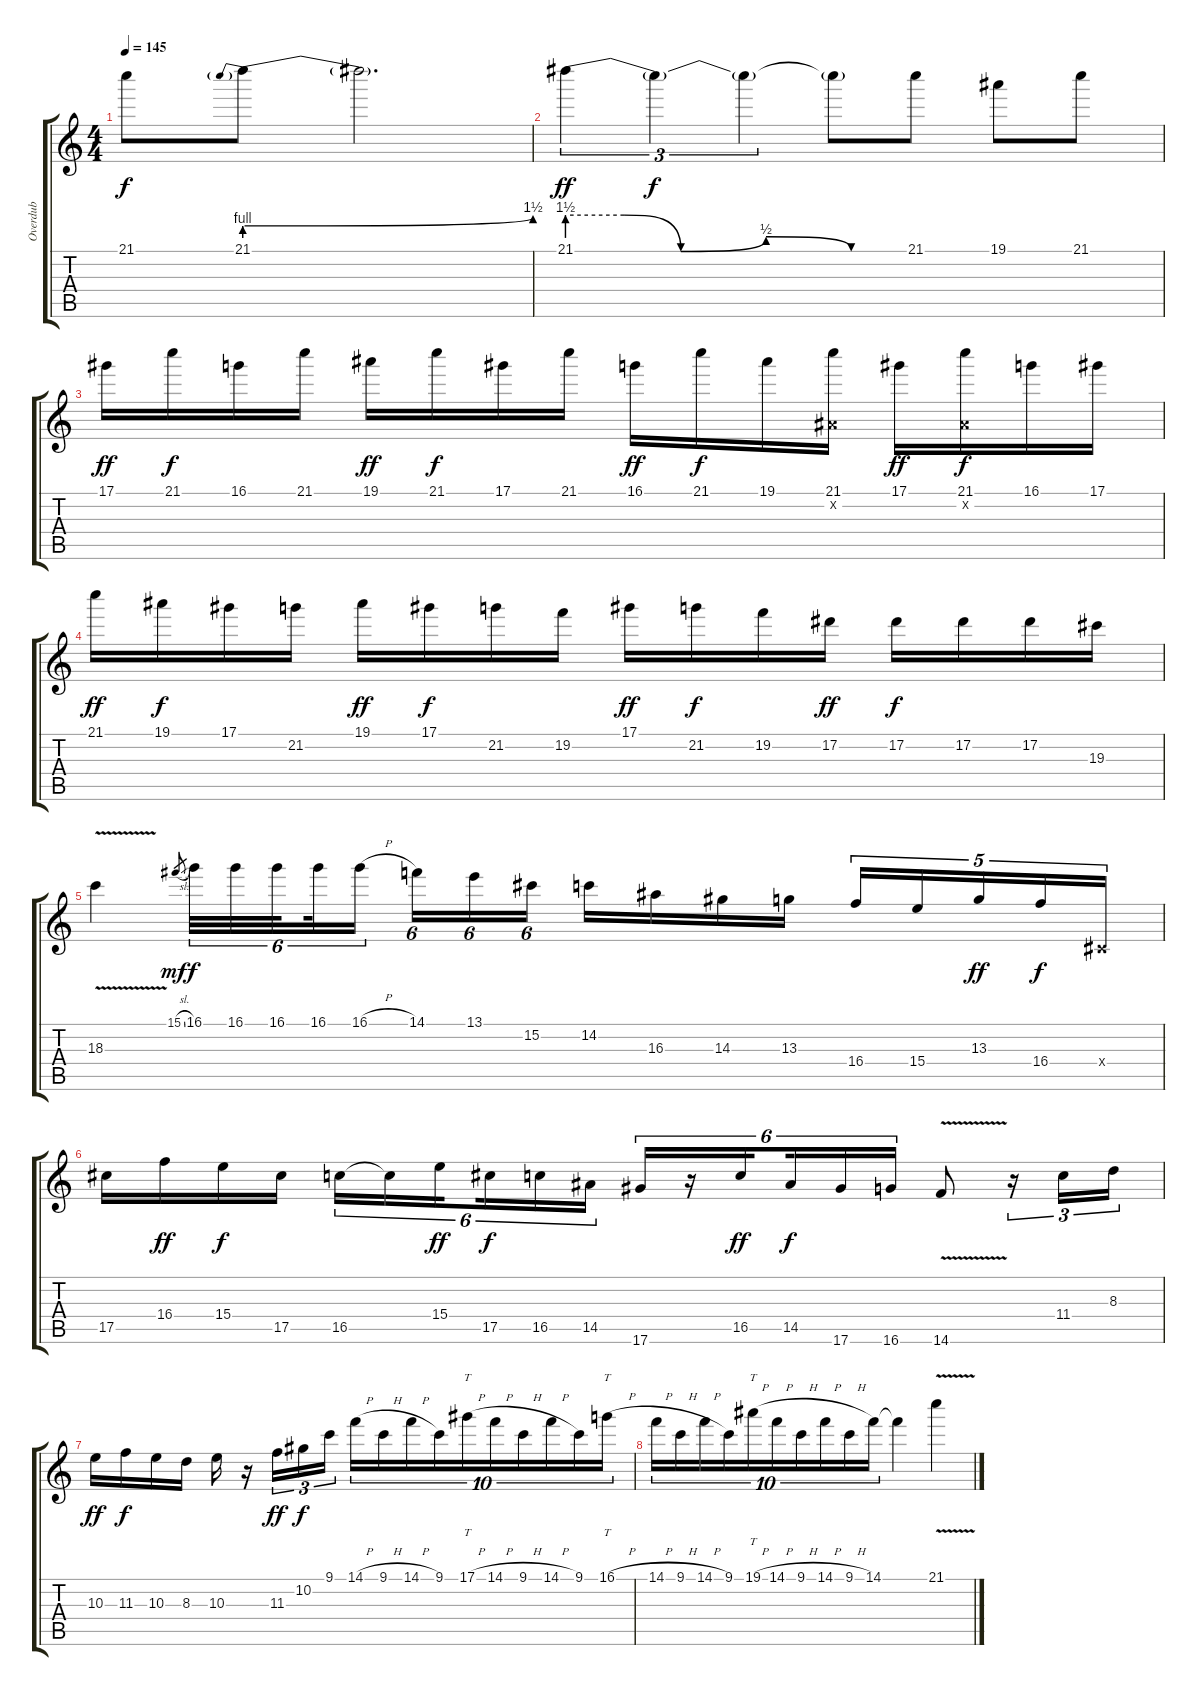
\track ("Overdub" "Overdub") {instrument fretlessbass}
\staff {score tabs}
\tuning (Eb4 Bb3 Gb3 Db3 Ab2 Eb2) {hide}
\ts (4 4)
\tempo 145
\clef g2
\ks c
21.1{t}.8{dy f} 21.1{be (prebendbend 0 4 60 6)}.8 21.1{t}.2{d} |
21.1{be (custom 0 6 10 6 20 0 35 2 50 0 60 0)}.4{tu (3 2) dy ff} 21.1{t}.4{tu (3 2) dy f} 21.1{t}.4{tu (3 2)} 21.1{t}.8 21.1.8 19.1.8 21.1.8 |
17.1.16{dy ff} 21.1.16{dy f} 16.1.16 21.1.16 19.1.16{dy ff} 21.1.16{dy f} 17.1.16 21.1.16 16.1.16{dy ff} 21.1.16{dy f} 19.1.16 (21.1 0.2{x}).16 17.1.16{dy ff} (21.1 0.2{x}).16{dy f} 16.1.16 17.1.16 |
21.1.16{dy ff} 19.1.16{dy f} 17.1.16 21.2.16 19.1.16{dy ff} 17.1.16{dy f} 21.2.16 19.2.16 17.1.16{dy ff} 21.2.16{dy f} 19.2.16 17.2.16{dy ff} 17.2.16{dy f} 17.2.16 17.2.16 19.3.16 |
18.3{v}.4 15.1{sl}.8{gr dy mf} 16.1.32{tu (6 4) dy f} 16.1.32{tu (6 4)} 16.1.32{tu (6 4) beam splitsecondary} 16.1.32{tu (6 4)} 16.1{h}.16{tu (6 4) beam splitsecondary} 14.1.16{tu (6 4)} 13.1.16{tu (6 4)} 15.2.16{tu (6 4)} 14.2.16 16.3.16 14.3.16 13.3.16 16.4.16{tu (5 4)} 15.4.16{tu (5 4)} 13.3.16{tu (5 4) dy ff} 16.4.16{tu (5 4) dy f} 0.4{x}.16{tu (5 4)} |
17.5.16 16.4.16{dy ff} 15.4.16{dy f} 17.5.16 16.5.16{tu (6 4)} 16.5{t}.16{tu (6 4)} 15.4.16{tu (6 4) dy ff beam splitsecondary} 17.5.16{tu (6 4) dy f} 16.5.16{tu (6 4)} 14.5.16{tu (6 4)} 17.6.16{tu (6 4)} r.16{tu (6 4)} 16.5.16{tu (6 4) dy ff beam splitsecondary} 14.5.16{tu (6 4) dy f} 17.6.16{tu (6 4)} 16.6.16{tu (6 4)} 14.6{v}.8 r.16{tu (3 2)} 11.4.16{tu (3 2)} 8.3.16{tu (3 2)} |
10.3.16{dy ff} 11.3.16{dy f} 10.3.16 8.3.16 10.3.16 r.16 11.3.16{tu (3 2) dy ff} 10.2.16{tu (3 2) dy f} 9.1.16{tu (3 2)} 14.1{h}.16{tu (10 8)} 9.1{h}.16{tu (10 8)} 14.1{h}.16{tu (10 8)} 9.1.16{tu (10 8)} 17.1{h}.16{tt tu (10 8)} 14.1{h}.16{tu (10 8)} 9.1{h}.16{tu (10 8)} 14.1{h}.16{tu (10 8)} 9.1.16{tu (10 8)} 16.1{h}.16{tt tu (10 8)} |
14.1{h}.16{tu (10 8)} 9.1{h}.16{tu (10 8)} 14.1{h}.16{tu (10 8)} 9.1.16{tu (10 8)} 19.1{h}.16{tt tu (10 8)} 14.1{h}.16{tu (10 8)} 9.1{h}.16{tu (10 8)} 14.1{h}.16{tu (10 8)} 9.1{h}.16{tu (10 8)} 14.1.16{tu (10 8)} 14.1{t}.4 21.1{v}.4
